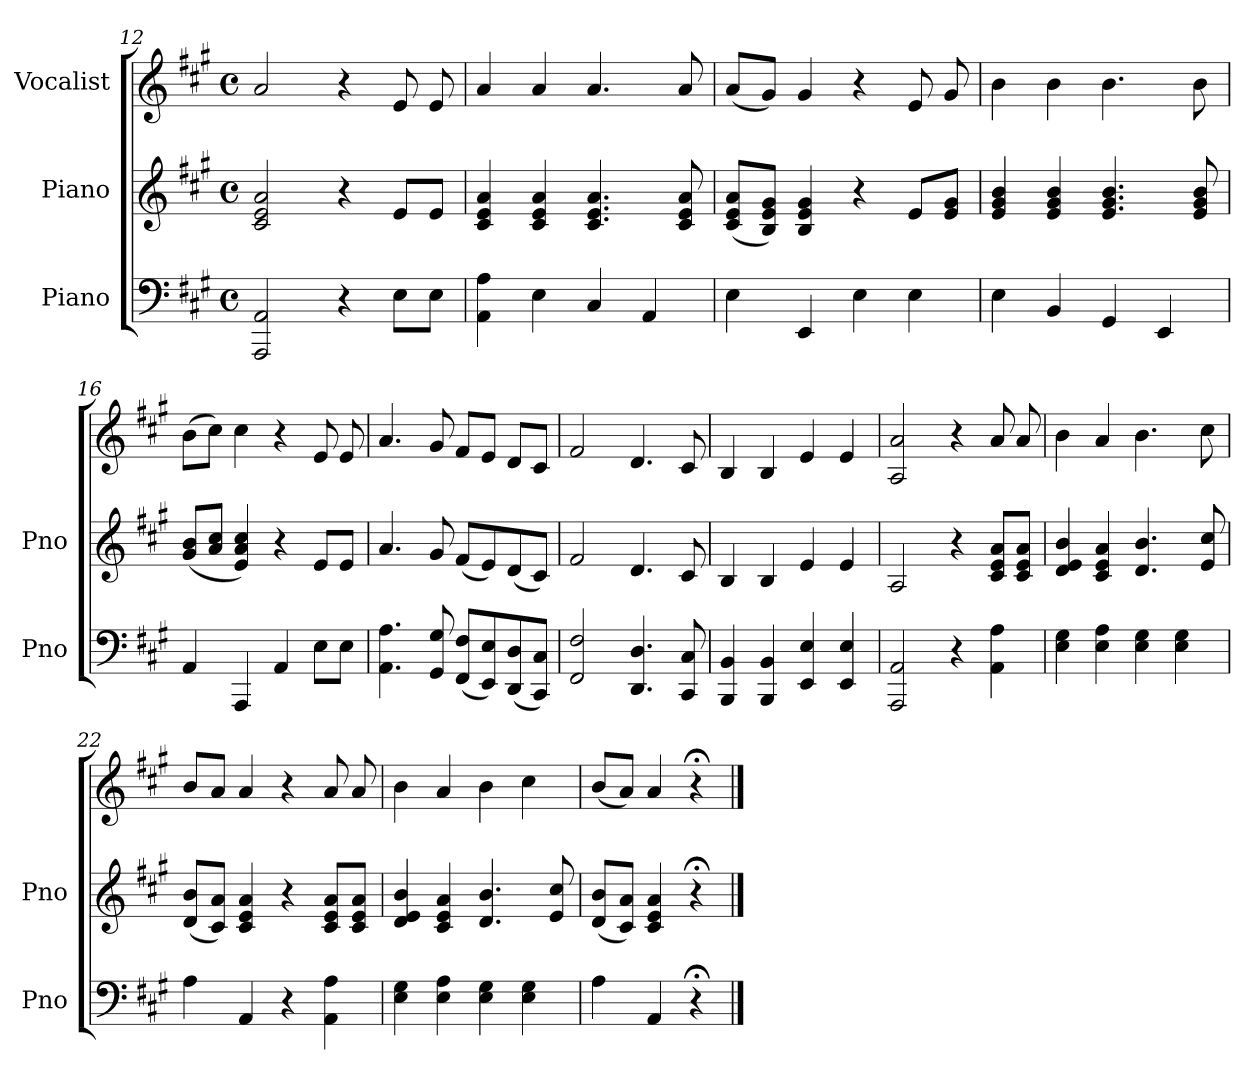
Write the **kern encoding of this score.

**kern	**kern	**kern
*part3	*part2	*part1
*staff3	*staff2	*staff1
*I"Piano	*I"Piano	*I"Vocalist
*I'Pno	*I'Pno	*
*clefF4	*clefG2	*clefG2
*k[f#c#g#]	*k[f#c#g#]	*k[f#c#g#]
*A:	*A:	*A:
*M4/4	*M4/4	*M4/4
*met(c)	*met(c)	*met(c)
=12	=12	=12
2AAA 2AA	2c# 2e 2a	2a
4r	4r	4r
8EL	8eL	8e
8EJ	8eJ	8e
=13	=13	=13
4AA 4A	4c# 4e 4a	4a
4E	4c# 4e 4a	4a
4C#	4.c# 4.e 4.a	4.a
4AA	.	.
.	8c# 8e 8a	8a
=14	=14	=14
4E	(8c# 8e 8aL	(8aL
.	8B 8e 8g#J)	8g#J)
4EE	4B 4e 4g#	4g#
4E	4r	4r
4E	8eL	8e
.	8e 8g#J	8g#
=15	=15	=15
4E	4e 4g# 4b	4b
4BB	4e 4g# 4b	4b
4GG#	4.e 4.g# 4.b	4.b
4EE	.	.
.	8e 8g# 8b	8b
=16	=16	=16
4AA	(8g# 8bL	(8bL
.	8a 8cc#J	8cc#J)
4AAA	4e 4a 4cc#)	4cc#
4AA	4r	4r
8EL	8eL	8e
8EJ	8eJ	8e
=17	=17	=17
4.AA 4.A	4.a	4.a
8GG# 8G#	8g#	8g#
(8FF# 8F#L	(8f#L	8f#L
8EE 8E)	8e)	8eJ
(8DD 8D	(8d	8dL
8CC# 8C#J)	8c#J)	8c#J
=18	=18	=18
2FF# 2F#	2f#	2f#
4.DD 4.D	4.d	4.d
8CC# 8C#	8c#	8c#
=19	=19	=19
4BBB 4BB	4B	4B
4BBB 4BB	4B	4B
4EE 4E	4e	4e
4EE 4E	4e	4e
=20	=20	=20
2AAA 2AA	2A	2A 2a
4r	4r	4r
4AA 4A	8c# 8e 8aL	8a
.	8c# 8e 8aJ	8a
=21	=21	=21
4E 4G#	4d 4e 4b	4b
4E 4A	4c# 4e 4a	4a
4E 4G#	4.d 4.b	4.b
4E 4G#	.	.
.	8e 8cc#	8cc#
=22	=22	=22
4A	(8d 8bL	8bL
.	8c# 8aJ)	8aJ
4AA	4c# 4e 4a	4a
4r	4r	4r
4AA 4A	8c# 8e 8aL	8a
.	8c# 8e 8aJ	8a
=23	=23	=23
4E 4G#	4d 4e 4b	4b
4E 4A	4c# 4e 4a	4a
4E 4G#	4.d 4.b	4b
4E 4G#	.	4cc#
.	8e 8cc#	.
=24	=24	=24
4A	(8d 8bL	(8bL
.	8c# 8aJ)	8aJ)
4AA	4c# 4e 4a	4a
4r;<	4r;<	4r;<
==	==	==
*-	*-	*-
